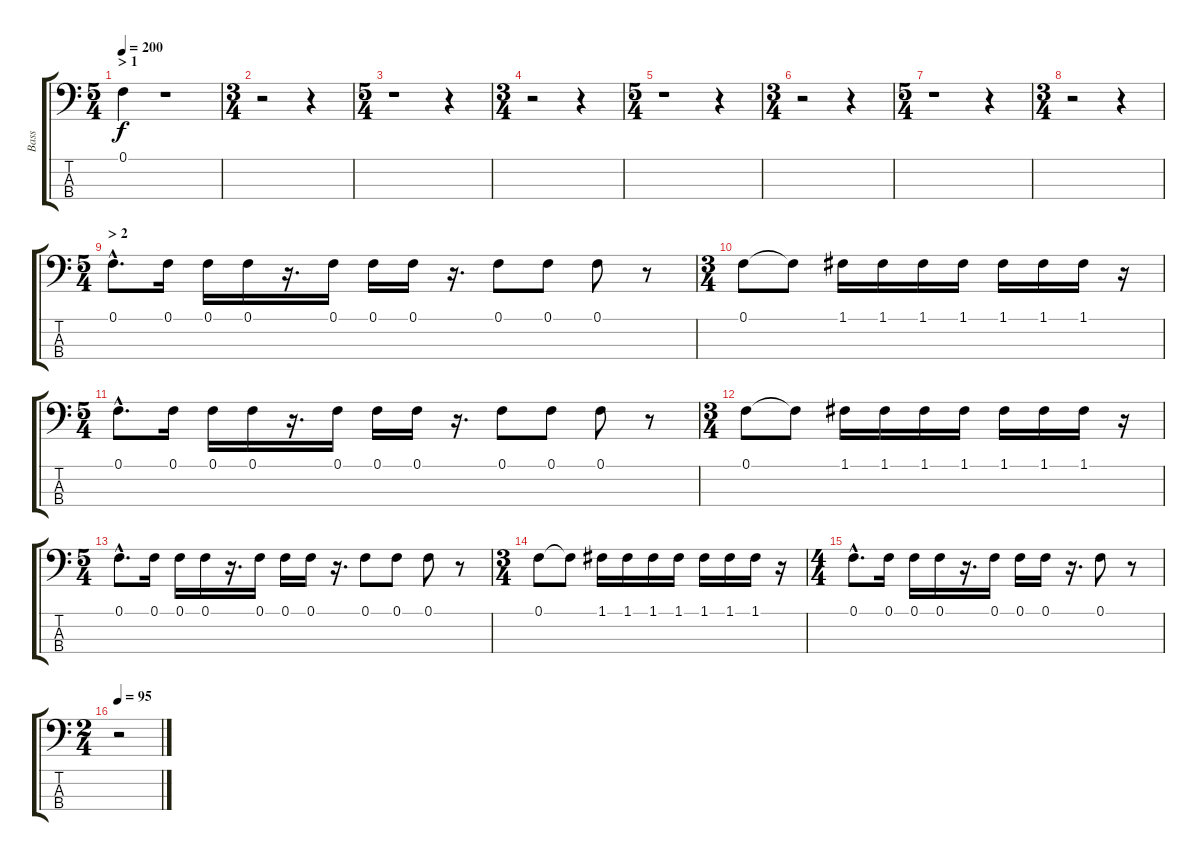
\track ("Bass" "Bass") {instrument electricbassfinger}
\staff {score tabs}
\tuning (F2 C2 G1 C1) {hide}
\ts (5 4)
\section ("" "> 1")
\tempo 200
\clef f4
\ks c
0.1.4{dy f instrument electricbassfinger} r.1 |
\ts (3 4)
r.2 r.4 |
\ts (5 4)
r.1 r.4 |
\ts (3 4)
r.2 r.4 |
\ts (5 4)
r.1 r.4 |
\ts (3 4)
r.2 r.4 |
\ts (5 4)
r.1 r.4 |
\ts (3 4)
r.2 r.4 |
\ts (5 4)
\section ("" "> 2")
0.1{hac}.8{d} 0.1.16 0.1.16 0.1.16 r.16{d} 0.1.16 0.1.16 0.1.16 r.16{d} 0.1.8 0.1.8 0.1.8 r.8 |
\ts (3 4)
0.1.8 0.1{t}.8 1.1.16 1.1.16 1.1.16 1.1.16 1.1.16 1.1.16 1.1.16 r.16 |
\ts (5 4)
0.1{hac}.8{d} 0.1.16 0.1.16 0.1.16 r.16{d} 0.1.16 0.1.16 0.1.16 r.16{d} 0.1.8 0.1.8 0.1.8 r.8 |
\ts (3 4)
0.1.8 0.1{t}.8 1.1.16 1.1.16 1.1.16 1.1.16 1.1.16 1.1.16 1.1.16 r.16 |
\ts (5 4)
0.1{hac}.8{d} 0.1.16 0.1.16 0.1.16 r.16{d} 0.1.16 0.1.16 0.1.16 r.16{d} 0.1.8 0.1.8 0.1.8 r.8 |
\ts (3 4)
0.1.8 0.1{t}.8 1.1.16 1.1.16 1.1.16 1.1.16 1.1.16 1.1.16 1.1.16 r.16 |
\ts (4 4)
0.1{hac}.8{d} 0.1.16 0.1.16 0.1.16 r.16{d} 0.1.16 0.1.16 0.1.16 r.16{d} 0.1.8 r.8 |
\ts (2 4)
\tempo 95
r.2
